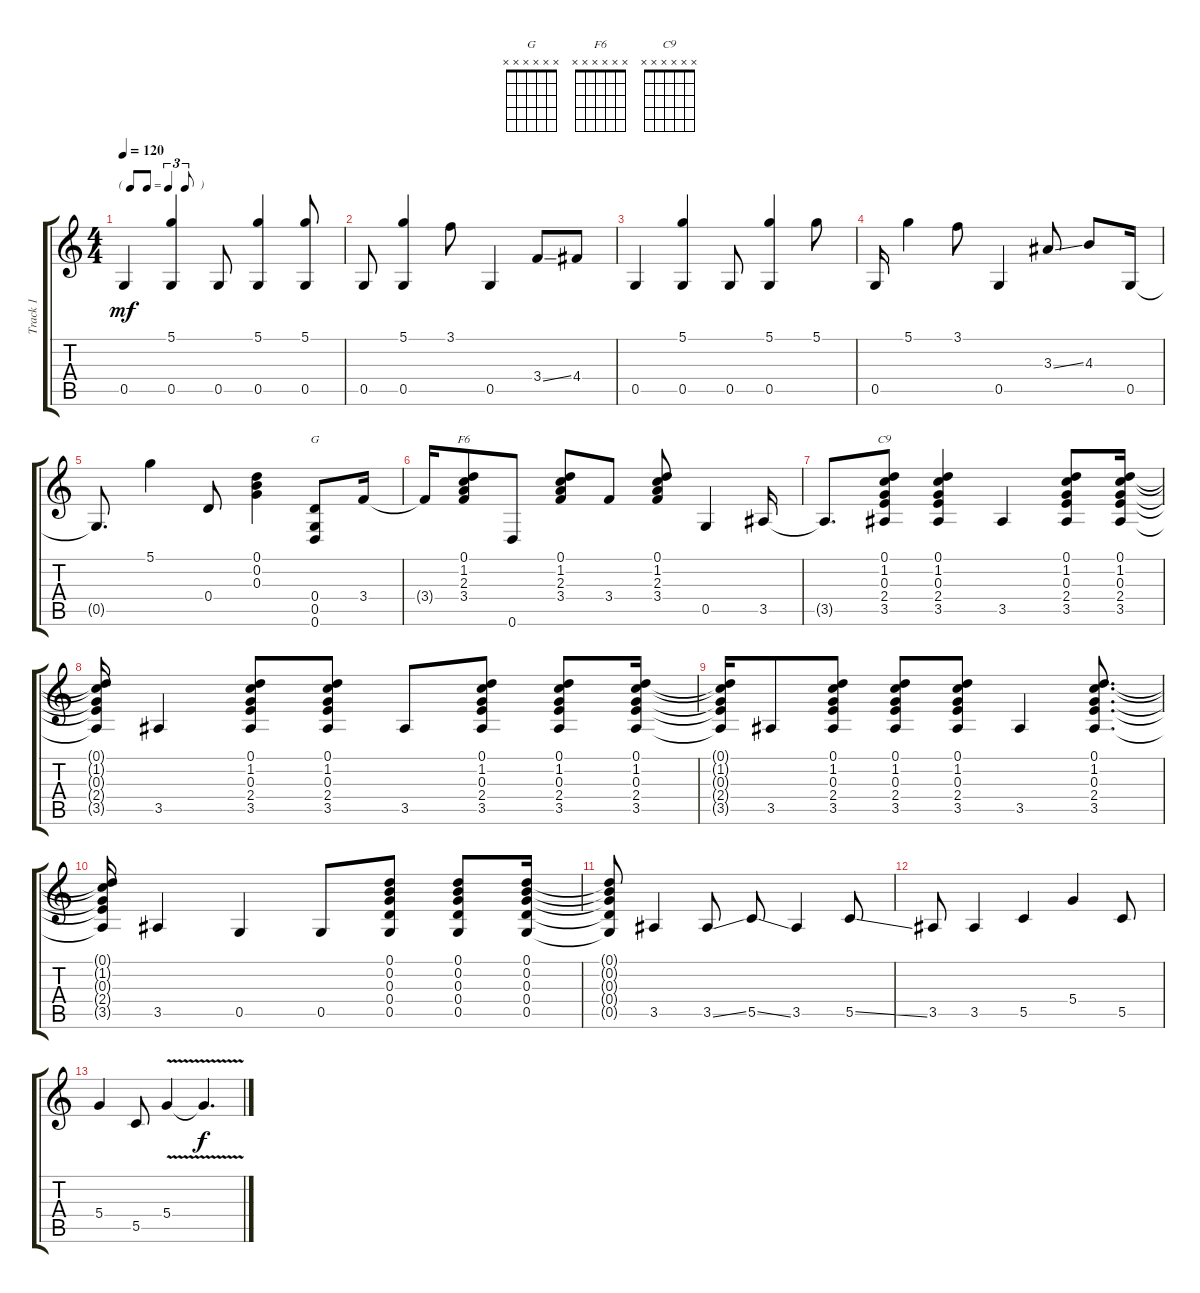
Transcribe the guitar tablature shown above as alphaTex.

\track ("Track 1" "Track 1") {instrument acousticguitarsteel}
\staff {score tabs}
\tuning (D4 B3 G3 D3 G2 D2) {hide}
\chord ("G" x x x x x x)
\chord ("F6" x x x x x x)
\chord ("C9" x x x x x x)
\ts (4 4)
\tf triplet8th
\tempo 120
\clef g2
\ks c
0.5.4{dy mf} (5.1 0.5).4 0.5.8 (5.1 0.5).4 (5.1 0.5).8 |
0.5.8 (5.1 0.5).4 3.1.8 0.5.4 3.4{ss}.8 4.4.8 |
0.5.4 (5.1 0.5).4 0.5.8 (5.1 0.5).4 5.1.8 |
0.5.16 5.1.4 3.1.8 0.5.4 3.3{ss}.8 4.3.8 0.5.16 |
0.5{t}.8{d} 5.1.4 0.4.8 (0.1 0.2 0.3).4 (0.4 0.5 0.6).8{ch "G"} 3.4.16 |
3.4{t}.16 (0.1 1.2 2.3 3.4).8{ch "F6"} 0.6.8 (0.1 1.2 2.3 3.4).8 3.4.8 (0.1 1.2 2.3 3.4).8 0.5.4 3.5.16 |
3.5{t}.8{d} (0.1 1.2 0.3 2.4 3.5).8{ch "C9"} (0.1 1.2 0.3 2.4 3.5).4 3.5.4 (0.1 1.2 0.3 2.4 3.5).8 (0.1 1.2 0.3 2.4 3.5).16 |
(0.1{t} 1.2{t} 0.3{t} 2.4{t} 3.5{t}).16 3.5.4 (0.1 1.2 0.3 2.4 3.5).8 (0.1 1.2 0.3 2.4 3.5).8 3.5.8 (0.1 1.2 0.3 2.4 3.5).8 (0.1 1.2 0.3 2.4 3.5).8 (0.1 1.2 0.3 2.4 3.5).16 |
(0.1{t} 1.2{t} 0.3{t} 2.4{t} 3.5{t}).16 3.5.8 (0.1 1.2 0.3 2.4 3.5).8 (0.1 1.2 0.3 2.4 3.5).8 (0.1 1.2 0.3 2.4 3.5).8 3.5.4 (0.1 1.2 0.3 2.4 3.5).8{d} |
(0.1{t} 1.2{t} 0.3{t} 2.4{t} 3.5{t}).16 3.5.4 0.5.4 0.5.8 (0.1 0.2 0.3 0.4 0.5).8 (0.1 0.2 0.3 0.4 0.5).8 (0.1 0.2 0.3 0.4 0.5).16 |
(0.1{t} 0.2{t} 0.3{t} 0.4{t} 0.5{t}).8 3.5.4 3.5{ss}.8 5.5{ss}.8 3.5.4 5.5{ss}.8 |
3.5.8 3.5.4 5.5.4 5.4.4 5.5.8 |
5.4.4 5.5.8 5.4{v}.4 5.4{t}.4{d dy f}
